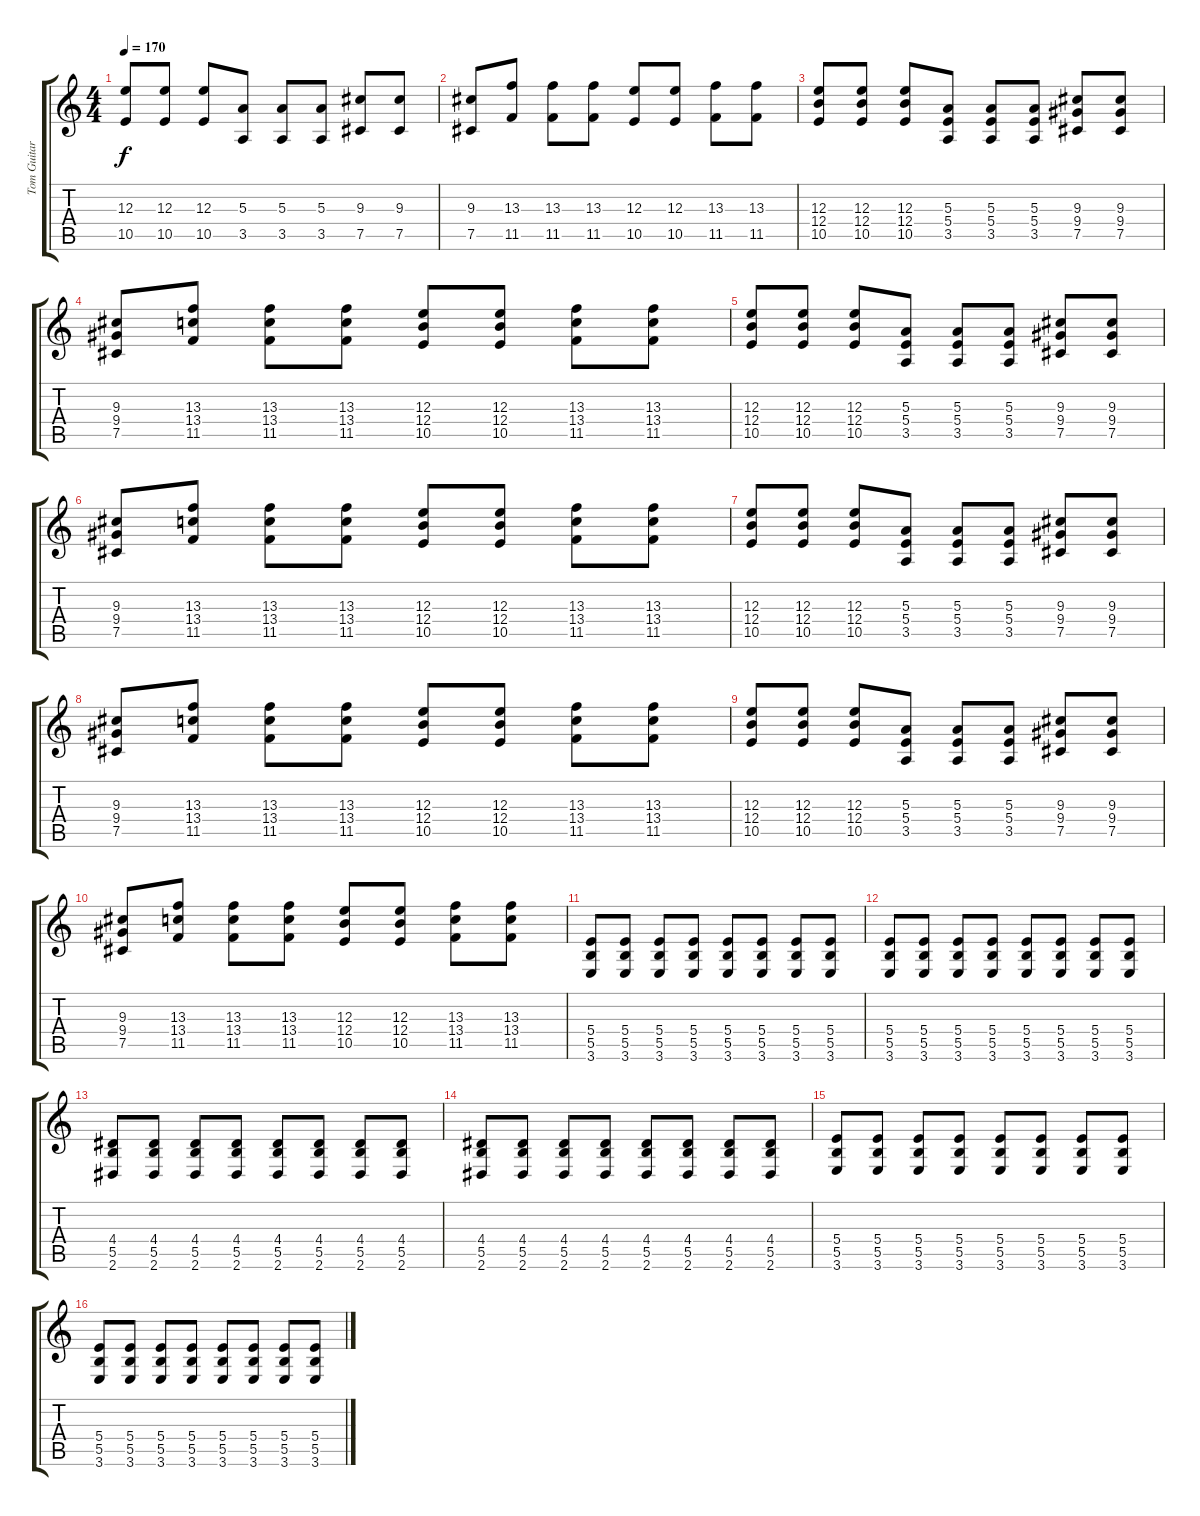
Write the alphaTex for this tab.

\track ("Tom Guitar" "Tom Guitar") {instrument distortionguitar}
\staff {score tabs}
\tuning (Db4 Ab3 E3 B2 Gb2 Db2) {hide}
\ts (4 4)
\tempo 170
\clef g2
\ks c
(12.3 10.5).8{dy f} (12.3 10.5).8 (12.3 10.5).8 (5.3 3.5).8 (5.3 3.5).8 (5.3 3.5).8 (9.3 7.5).8 (9.3 7.5).8 |
(9.3 7.5).8 (13.3 11.5).8 (13.3 11.5).8 (13.3 11.5).8 (12.3 10.5).8 (12.3 10.5).8 (13.3 11.5).8 (13.3 11.5).8 |
(12.3 12.4 10.5).8{volume 13} (12.3 12.4 10.5).8 (12.3 12.4 10.5).8 (5.3 5.4 3.5).8 (5.3 5.4 3.5).8 (5.3 5.4 3.5).8 (9.3 9.4 7.5).8 (9.3 9.4 7.5).8 |
(9.3 9.4 7.5).8 (13.3 13.4 11.5).8 (13.3 13.4 11.5).8 (13.3 13.4 11.5).8 (12.3 12.4 10.5).8 (12.3 12.4 10.5).8 (13.3 13.4 11.5).8 (13.3 13.4 11.5).8 |
(12.3 12.4 10.5).8{volume 13} (12.3 12.4 10.5).8 (12.3 12.4 10.5).8 (5.3 5.4 3.5).8 (5.3 5.4 3.5).8 (5.3 5.4 3.5).8 (9.3 9.4 7.5).8 (9.3 9.4 7.5).8 |
(9.3 9.4 7.5).8 (13.3 13.4 11.5).8 (13.3 13.4 11.5).8 (13.3 13.4 11.5).8 (12.3 12.4 10.5).8 (12.3 12.4 10.5).8 (13.3 13.4 11.5).8 (13.3 13.4 11.5).8 |
(12.3 12.4 10.5).8{volume 13} (12.3 12.4 10.5).8 (12.3 12.4 10.5).8 (5.3 5.4 3.5).8 (5.3 5.4 3.5).8 (5.3 5.4 3.5).8 (9.3 9.4 7.5).8 (9.3 9.4 7.5).8 |
(9.3 9.4 7.5).8 (13.3 13.4 11.5).8 (13.3 13.4 11.5).8 (13.3 13.4 11.5).8 (12.3 12.4 10.5).8 (12.3 12.4 10.5).8 (13.3 13.4 11.5).8 (13.3 13.4 11.5).8 |
(12.3 12.4 10.5).8{volume 13} (12.3 12.4 10.5).8 (12.3 12.4 10.5).8 (5.3 5.4 3.5).8 (5.3 5.4 3.5).8 (5.3 5.4 3.5).8 (9.3 9.4 7.5).8 (9.3 9.4 7.5).8 |
(9.3 9.4 7.5).8 (13.3 13.4 11.5).8 (13.3 13.4 11.5).8 (13.3 13.4 11.5).8 (12.3 12.4 10.5).8 (12.3 12.4 10.5).8 (13.3 13.4 11.5).8 (13.3 13.4 11.5).8 |
(5.4 5.5 3.6).8 (5.4 5.5 3.6).8 (5.4 5.5 3.6).8 (5.4 5.5 3.6).8 (5.4 5.5 3.6).8 (5.4 5.5 3.6).8 (5.4 5.5 3.6).8 (5.4 5.5 3.6).8 |
(5.4 5.5 3.6).8 (5.4 5.5 3.6).8 (5.4 5.5 3.6).8 (5.4 5.5 3.6).8 (5.4 5.5 3.6).8 (5.4 5.5 3.6).8 (5.4 5.5 3.6).8 (5.4 5.5 3.6).8 |
(4.4 5.5 2.6).8 (4.4 5.5 2.6).8 (4.4 5.5 2.6).8 (4.4 5.5 2.6).8 (4.4 5.5 2.6).8 (4.4 5.5 2.6).8 (4.4 5.5 2.6).8 (4.4 5.5 2.6).8 |
(4.4 5.5 2.6).8 (4.4 5.5 2.6).8 (4.4 5.5 2.6).8 (4.4 5.5 2.6).8 (4.4 5.5 2.6).8 (4.4 5.5 2.6).8 (4.4 5.5 2.6).8 (4.4 5.5 2.6).8 |
(5.4 5.5 3.6).8 (5.4 5.5 3.6).8 (5.4 5.5 3.6).8 (5.4 5.5 3.6).8 (5.4 5.5 3.6).8 (5.4 5.5 3.6).8 (5.4 5.5 3.6).8 (5.4 5.5 3.6).8 |
(5.4 5.5 3.6).8 (5.4 5.5 3.6).8 (5.4 5.5 3.6).8 (5.4 5.5 3.6).8 (5.4 5.5 3.6).8 (5.4 5.5 3.6).8 (5.4 5.5 3.6).8 (5.4 5.5 3.6).8
